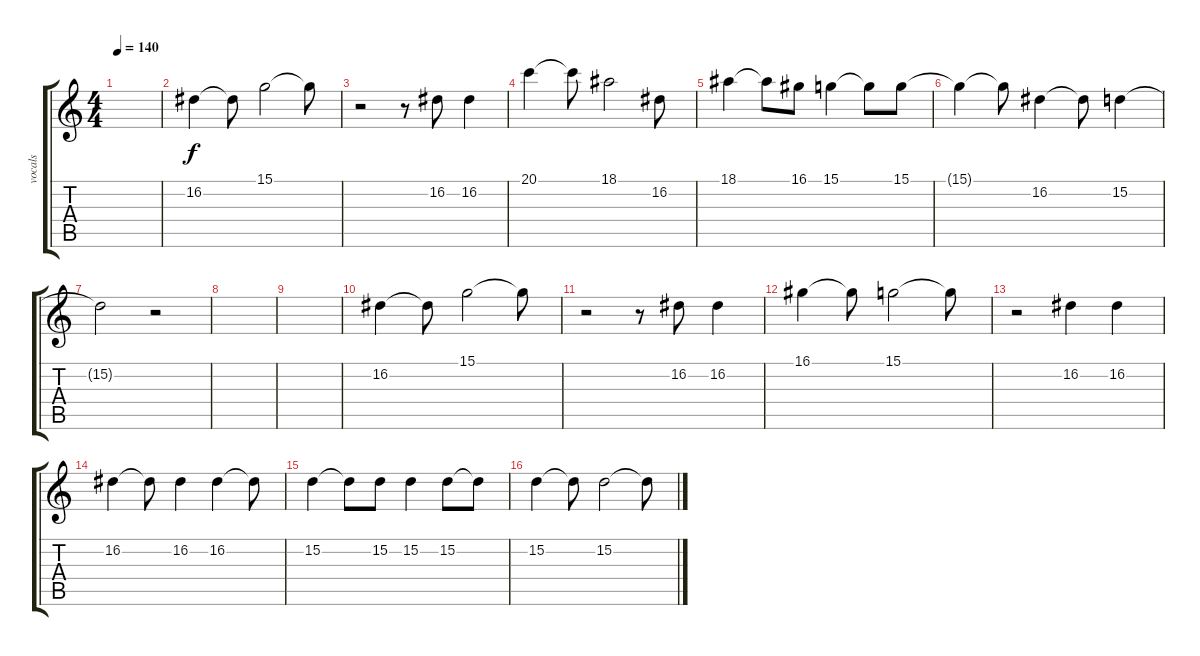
\track ("vocals" "vocals") {instrument flute}
\staff {score tabs}
\tuning (E4 B3 G3 D3 A2 E2) {hide}
\ts (4 4)
\tempo 140
\clef g2
\ks c
|
16.2.4 16.2{t}.8 15.1.2 15.1{t}.8 |
r.2 r.8 16.2.8 16.2.4 |
20.1.4 20.1{t}.8 18.1.2 16.2.8 |
18.1.4 18.1{t}.8 16.1.8 15.1.4 15.1{t}.8 15.1.8 |
15.1{t}.4 15.1{t}.8 16.2.4 16.2{t}.8 15.2.4 |
15.2{t}.2 r.2 |
|
|
16.2.4 16.2{t}.8 15.1.2 15.1{t}.8 |
r.2 r.8 16.2.8 16.2.4 |
16.1.4 16.1{t}.8 15.1.2 15.1{t}.8 |
r.2 16.2.4 16.2.4 |
16.2.4 16.2{t}.8 16.2.4 16.2.4 16.2{t}.8 |
15.2.4 15.2{t}.8 15.2.8 15.2.4 15.2.8 15.2{t}.8 |
15.2.4 15.2{t}.8 15.2.2 15.2{t}.8
